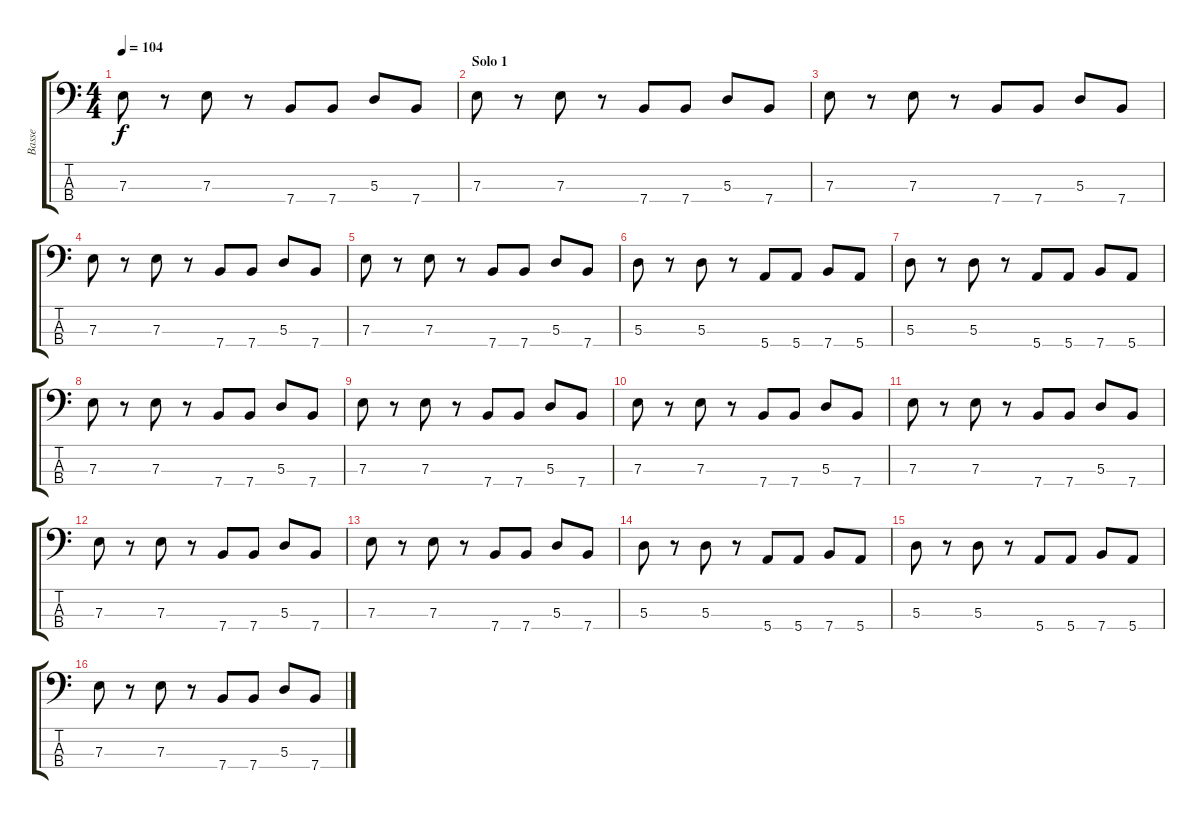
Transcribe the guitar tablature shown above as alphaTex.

\track ("Basse" "Basse") {instrument electricbassfinger}
\staff {score tabs}
\tuning (G2 D2 A1 E1) {hide}
\ts (4 4)
\tempo 104
\clef f4
\ks c
7.3.8{dy f} r.8 7.3.8 r.8 7.4.8 7.4.8 5.3.8 7.4.8 |
\section ("" "Solo 1")
7.3.8 r.8 7.3.8 r.8 7.4.8 7.4.8 5.3.8 7.4.8 |
7.3.8 r.8 7.3.8 r.8 7.4.8 7.4.8 5.3.8 7.4.8 |
7.3.8 r.8 7.3.8 r.8 7.4.8 7.4.8 5.3.8 7.4.8 |
7.3.8 r.8 7.3.8 r.8 7.4.8 7.4.8 5.3.8 7.4.8 |
5.3.8 r.8 5.3.8 r.8 5.4.8 5.4.8 7.4.8 5.4.8 |
5.3.8 r.8 5.3.8 r.8 5.4.8 5.4.8 7.4.8 5.4.8 |
7.3.8 r.8 7.3.8 r.8 7.4.8 7.4.8 5.3.8 7.4.8 |
7.3.8 r.8 7.3.8 r.8 7.4.8 7.4.8 5.3.8 7.4.8 |
7.3.8 r.8 7.3.8 r.8 7.4.8 7.4.8 5.3.8 7.4.8 |
7.3.8 r.8 7.3.8 r.8 7.4.8 7.4.8 5.3.8 7.4.8 |
7.3.8 r.8 7.3.8 r.8 7.4.8 7.4.8 5.3.8 7.4.8 |
7.3.8 r.8 7.3.8 r.8 7.4.8 7.4.8 5.3.8 7.4.8 |
5.3.8 r.8 5.3.8 r.8 5.4.8 5.4.8 7.4.8 5.4.8 |
5.3.8 r.8 5.3.8 r.8 5.4.8 5.4.8 7.4.8 5.4.8 |
7.3.8 r.8 7.3.8 r.8 7.4.8 7.4.8 5.3.8 7.4.8
